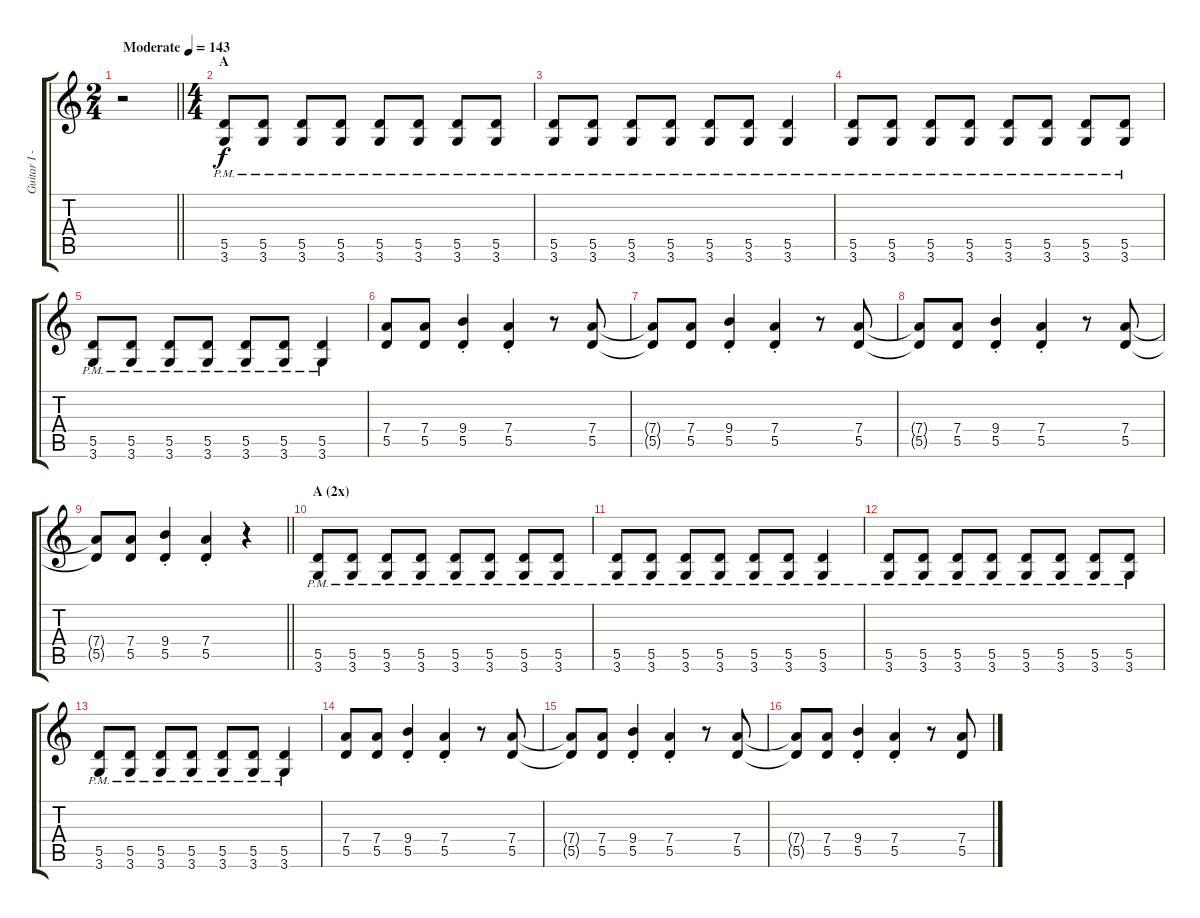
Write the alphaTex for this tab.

\track ("Guitar I - Gotoh" "Guitar I -") {instrument distortionguitar}
\staff {score tabs}
\tuning (E4 B3 G3 D3 A2 E2) {hide}
\ts (2 4)
\tempo (143 "Moderate")
\clef g2
\barLineRight lightlight
\ks c
r.2{dy f instrument distortionguitar} |
\ts (4 4)
\section ("" "A")
(5.5{pm} 3.6{pm}).8 (5.5{pm} 3.6{pm}).8 (5.5{pm} 3.6{pm}).8 (5.5{pm} 3.6{pm}).8 (5.5{pm} 3.6{pm}).8 (5.5{pm} 3.6{pm}).8 (5.5{pm} 3.6{pm}).8 (5.5{pm} 3.6{pm}).8 |
(5.5{pm} 3.6{pm}).8 (5.5{pm} 3.6{pm}).8 (5.5{pm} 3.6{pm}).8 (5.5{pm} 3.6{pm}).8 (5.5{pm} 3.6{pm}).8 (5.5{pm} 3.6{pm}).8 (5.5{pm} 3.6{pm}).4 |
(5.5{pm} 3.6{pm}).8 (5.5{pm} 3.6{pm}).8 (5.5{pm} 3.6{pm}).8 (5.5{pm} 3.6{pm}).8 (5.5{pm} 3.6{pm}).8 (5.5{pm} 3.6{pm}).8 (5.5{pm} 3.6{pm}).8 (5.5{pm} 3.6{pm}).8 |
(5.5{pm} 3.6{pm}).8 (5.5{pm} 3.6{pm}).8 (5.5{pm} 3.6{pm}).8 (5.5{pm} 3.6{pm}).8 (5.5{pm} 3.6{pm}).8 (5.5{pm} 3.6{pm}).8 (5.5{pm} 3.6{pm}).4 |
(7.4 5.5).8 (7.4 5.5).8 (9.4{st} 5.5{st}).4 (7.4{st} 5.5{st}).4 r.8 (7.4 5.5).8 |
(7.4{t} 5.5{t}).8 (7.4 5.5).8 (9.4{st} 5.5{st}).4 (7.4{st} 5.5{st}).4 r.8 (7.4 5.5).8 |
(7.4{t} 5.5{t}).8 (7.4 5.5).8 (9.4{st} 5.5{st}).4 (7.4{st} 5.5{st}).4 r.8 (7.4 5.5).8 |
\barLineRight lightlight
(7.4{t} 5.5{t}).8 (7.4 5.5).8 (9.4{st} 5.5{st}).4 (7.4{st} 5.5{st}).4 r.4 |
\section ("" "A (2x)")
(5.5{pm} 3.6{pm}).8 (5.5{pm} 3.6{pm}).8 (5.5{pm} 3.6{pm}).8 (5.5{pm} 3.6{pm}).8 (5.5{pm} 3.6{pm}).8 (5.5{pm} 3.6{pm}).8 (5.5{pm} 3.6{pm}).8 (5.5{pm} 3.6{pm}).8 |
(5.5{pm} 3.6{pm}).8 (5.5{pm} 3.6{pm}).8 (5.5{pm} 3.6{pm}).8 (5.5{pm} 3.6{pm}).8 (5.5{pm} 3.6{pm}).8 (5.5{pm} 3.6{pm}).8 (5.5{pm} 3.6{pm}).4 |
(5.5{pm} 3.6{pm}).8 (5.5{pm} 3.6{pm}).8 (5.5{pm} 3.6{pm}).8 (5.5{pm} 3.6{pm}).8 (5.5{pm} 3.6{pm}).8 (5.5{pm} 3.6{pm}).8 (5.5{pm} 3.6{pm}).8 (5.5{pm} 3.6{pm}).8 |
(5.5{pm} 3.6{pm}).8 (5.5{pm} 3.6{pm}).8 (5.5{pm} 3.6{pm}).8 (5.5{pm} 3.6{pm}).8 (5.5{pm} 3.6{pm}).8 (5.5{pm} 3.6{pm}).8 (5.5{pm} 3.6{pm}).4 |
(7.4 5.5).8 (7.4 5.5).8 (9.4{st} 5.5{st}).4 (7.4{st} 5.5{st}).4 r.8 (7.4 5.5).8 |
(7.4{t} 5.5{t}).8 (7.4 5.5).8 (9.4{st} 5.5{st}).4 (7.4{st} 5.5{st}).4 r.8 (7.4 5.5).8 |
(7.4{t} 5.5{t}).8 (7.4 5.5).8 (9.4{st} 5.5{st}).4 (7.4{st} 5.5{st}).4 r.8 (7.4 5.5).8
